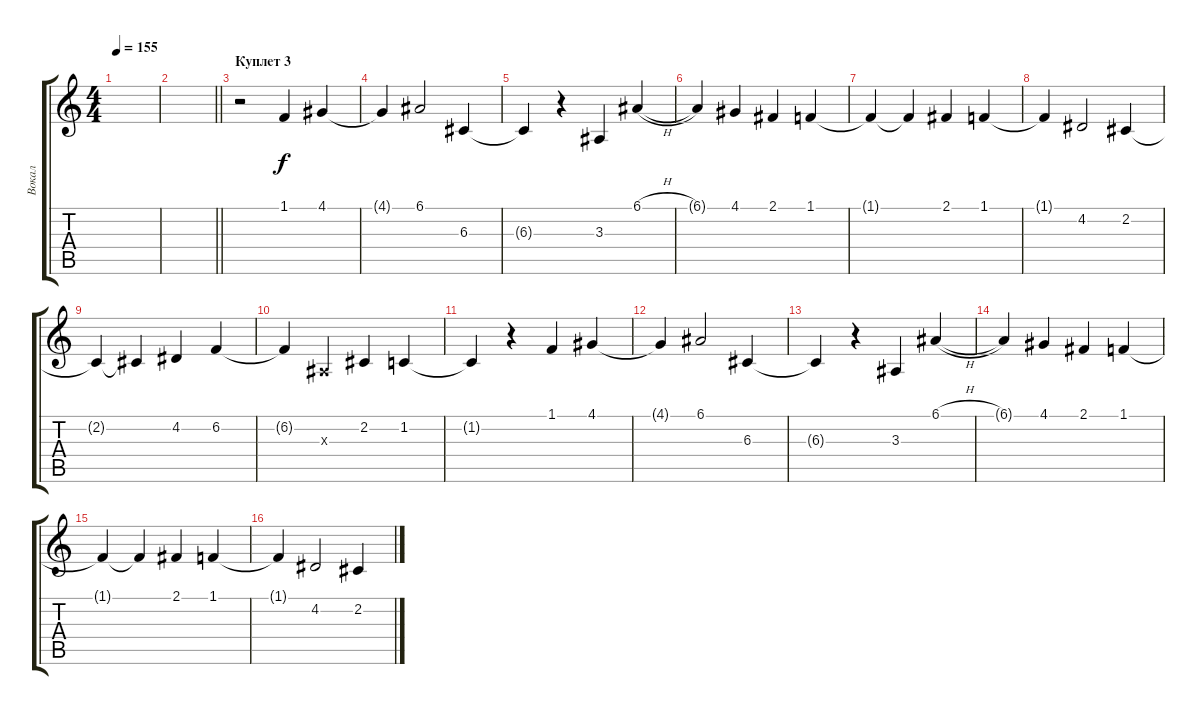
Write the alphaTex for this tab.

\track ("Вокал" "Вокал") {instrument tremolostrings}
\staff {score tabs}
\tuning (E4 B3 G3 D3 A2 E2) {hide}
\ts (4 4)
\tempo 155
\clef g2
\ks c
|
\barLineRight lightlight
|
\section ("" "Куплет 3")
r.2 1.1.4 4.1.4 |
4.1{t}.4 6.1.2 6.3.4 |
6.3{t}.4 r.4 3.3.4 6.1{h}.4 |
6.1{t}.4 4.1.4 2.1.4 1.1.4 |
1.1{t}.4 1.1{t}.4 2.1.4 1.1.4 |
1.1{t}.4 4.2.2 2.2.4 |
2.2{t}.4 2.2{t}.4 4.2.4 6.2.4 |
6.2{t}.4 3.3{x}.4 2.2.4 1.2.4 |
1.2{t}.4 r.4 1.1.4 4.1.4 |
4.1{t}.4 6.1.2 6.3.4 |
6.3{t}.4 r.4 3.3.4 6.1{h}.4 |
6.1{t}.4 4.1.4 2.1.4 1.1.4 |
1.1{t}.4 1.1{t}.4 2.1.4 1.1.4 |
1.1{t}.4 4.2.2 2.2.4
